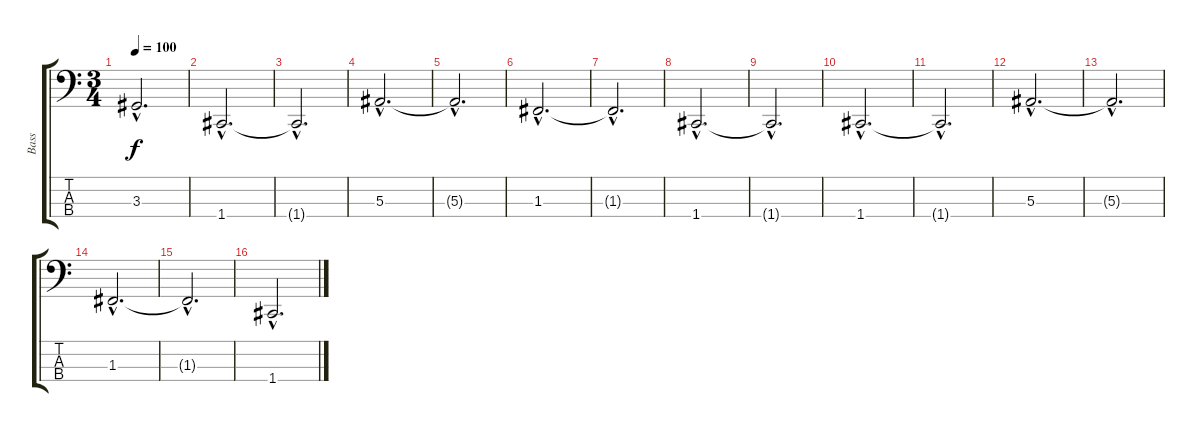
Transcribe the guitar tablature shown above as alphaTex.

\track ("Bass" "Bass") {instrument electricbasspick}
\staff {score tabs}
\tuning (Eb2 Bb1 F1 C1) {hide}
\ts (3 4)
\tempo 100
\clef f4
\ks c
3.3{hac}.2{d dy f} |
1.4{hac}.2{d} |
1.4{hac t}.2{d} |
5.3{hac}.2{d} |
5.3{hac t}.2{d} |
1.3{hac}.2{d} |
1.3{hac t}.2{d} |
1.4{hac}.2{d} |
1.4{hac t}.2{d} |
1.4{hac}.2{d} |
1.4{hac t}.2{d} |
5.3{hac}.2{d} |
5.3{hac t}.2{d} |
1.3{hac}.2{d} |
1.3{hac t}.2{d} |
1.4{hac}.2{d}
